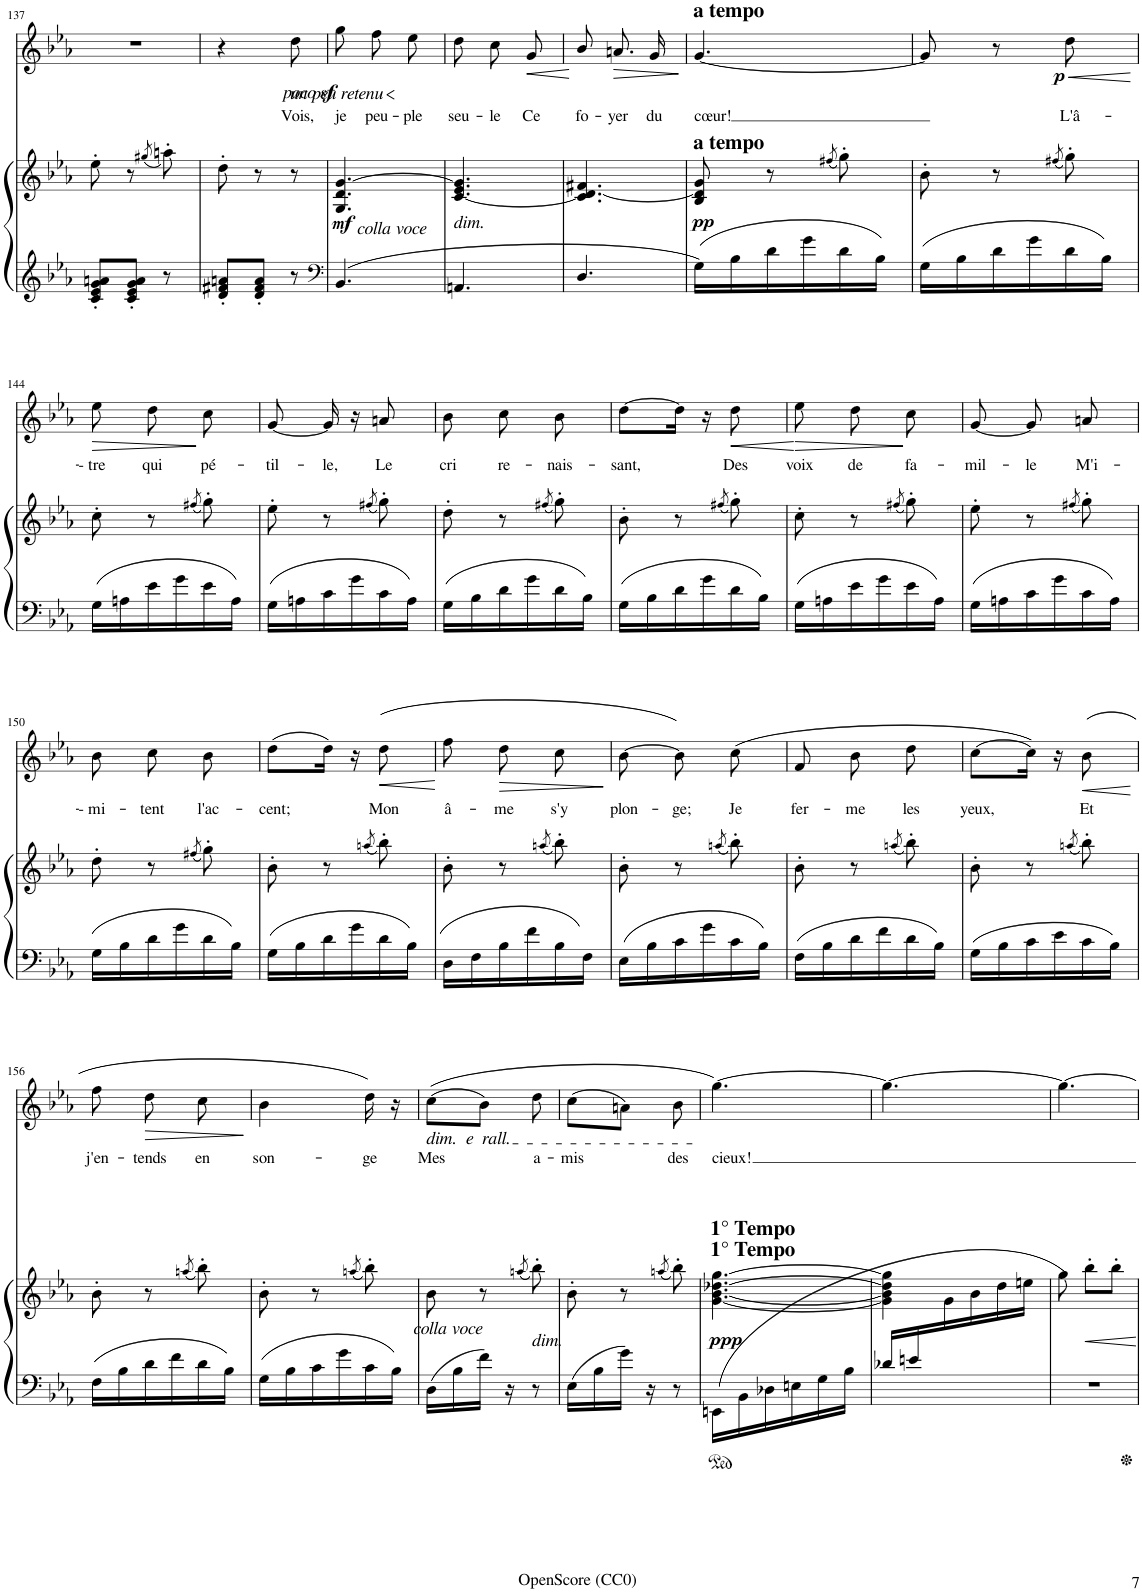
**kern	**kern	**dynam	**kern	**text	**dynam	**kern
*part3	*part3	*part3	*part2	*part2	*part2	*part1
*staff4	*staff3	*staff3/4	*staff2	*staff2	*staff2	*staff1
*I"Piano	*	*	*I"Voice	*	*	*I"Soprano
*I'Pno	*	*	*	*	*	*
!!LO:PB:g=z
*clefG2	*clefG2	*	*clefG2	*	*	*clefG2
*k[b-e-a-]	*k[b-e-a-]	*	*k[b-e-a-]	*	*	*k[]
*M3/8	*M3/8	*	*M3/8	*	*	*M3/8
=137	=137	=137	=137	=137	=137	=137
8c/' 8e-/' 8g/' 8an/'L	8ee-'\	.	4.r	.	.	4.r
8c/' 8e-/' 8g/' 8a/'J	8r	.	.	.	.	.
.	(8qgg#X/	.	.	.	.	.
8r	8aan'\)	.	.	.	.	.
=138	=138	=138	=138	=138	=138	=138
8d/' 8f#X/' 8an/'L	8dd'\	.	4r	.	.	4.r
8d/' 8f#/' 8a/'J	8r	.	.	.	.	.
!	!	!	!LO:TX:b:i:t=un peu retenu	!	!	!
!	!	!	!	!LO:LY:b	!LO:HP:b	!
8r	8r	.	8dd\	Vois,	<	.
.	.	.	.	.	[	.
=139	=139	=139	=139	=139	=139	=139
*clefF4	*	*	*	*	*	*
!	!LO:TX:b:i:t=colla voce	!	!	!	!	!
!	!	!LO:DY:b	!	!LO:LY:b	!LO:DY:b	!
4.BB-/	4.G/ 4.d/ [4.g/	mf	8ggz<\	je	other-dynamics	4.r
!	!	!	!	!LO:LY:b	!	!
.	.	.	8ff\	peu-	.	.
!	!	!	!	!LO:LY:b	!	!
.	.	.	8ee-\	-ple	.	.
=140	=140	=140	=140	=140	=140	=140
!	!LO:TX:b:i:t=dim.	!	!	!	!	!
!	!	!	!	!LO:LY:b	!	!
4.AAn/	[4.c/ 4.e-/ 4.g/]	.	8dd\	seu-	.	4.r
!	!	!	!	!LO:LY:b	!	!
.	.	.	8cc\	-le	.	.
!	!	!	!	!LO:LY:b	!LO:HP:b	!
.	.	.	8g/	Ce	<	.
=141	=141	=141	=141	=141	=141	=141
!	!	!	!	!LO:LY:b	!	!
4.D/	4.c/] [4.d/ 4.f#X/	.	8b-/	fo-	.	4.r
!	!	!	!	!LO:LY:b	!LO:HP:n=1:b	!
.	.	.	8.an/	-yer	[ >	.
!	!	!	!	!LO:LY:b	!	!
.	.	.	16g/	du	.	.
.	.	.	.	.	]	.
=142	=142	=142	=142	=142	=142	=142
!	!	!	!	!	!	!LO:TX:b:B:t=a tempo
!	!	!	!	!	!	!LO:TX:a:B:t=a tempo
!	!	!LO:DY:b	!	!LO:LY:b	!	!
16G\LL	8B-/ 8d/] 8g/	pp	[4.g/	cœur!	.	4.r
16B-\	.	.	.	.	.	.
16d\	8r	.	.	.	.	.
16g\	.	.	.	.	.	.
.	(8qff#X/	.	.	.	.	.
16d\	8gg'\)	.	.	.	.	.
16B-\JJ	.	.	.	.	.	.
=143	=143	=143	=143	=143	=143	=143
16G\LL	8b-'\	.	8g/]	.	.	4.r
16B-\	.	.	.	.	.	.
16d\	8r	.	8r	.	.	.
16g\	.	.	.	.	.	.
.	(8qff#X/	.	.	.	.	.
!	!	!	!	!LO:LY:b	!LO:HP:b	!
!	!	!	!	!	!LO:DY:n=1:b	!
16d\	8gg'\)	.	8dd\	L'â-	< p	.
16B-\JJ	.	.	.	.	.	.
.	.	.	.	.	[	.
!!LO:LB:g=z
=144	=144	=144	=144	=144	=144	=144
!	!	!	!	!LO:LY:b	!LO:HP:b	!
16G\LL	8cc'\	.	8ee-\	-- tre	>	4.r
16An\	.	.	.	.	.	.
!	!	!	!	!LO:LY:b	!	!
16e-\	8r	.	8dd\	qui	.	.
16g\	.	.	.	.	.	.
.	(8qff#X/	.	.	.	.	.
!	!	!	!	!LO:LY:b	!	!
16e-\	8gg'\)	.	8cc\	pé-	]	.
16A\JJ	.	.	.	.	.	.
=145	=145	=145	=145	=145	=145	=145
!	!	!	!	!LO:LY:b	!	!
16G\LL	8ee-'\	.	[8g/	-til-	.	4.r
16An\	.	.	.	.	.	.
!	!	!	!	!LO:LY:b	!	!
16c\	8r	.	16g/]	-le,	.	.
16g\	.	.	16r	.	.	.
.	(8qff#X/	.	.	.	.	.
!	!	!	!	!LO:LY:b	!	!
16c\	8gg'\)	.	8an/	Le	.	.
16A\JJ	.	.	.	.	.	.
=146	=146	=146	=146	=146	=146	=146
!	!	!	!	!LO:LY:b	!	!
16G\LL	8dd'\	.	8b-\	cri	.	4.r
16B-\	.	.	.	.	.	.
!	!	!	!	!LO:LY:b	!	!
16d\	8r	.	8cc\	re-	.	.
16g\	.	.	.	.	.	.
.	(8qff#X/	.	.	.	.	.
!	!	!	!	!LO:LY:b	!	!
16d\	8gg'\)	.	8b-\	-nais-	.	.
16B-\JJ	.	.	.	.	.	.
=147	=147	=147	=147	=147	=147	=147
!	!	!	!	!LO:LY:b	!	!
16G\LL	8b-'\	.	[8dd\L	-sant,	.	4.r
16B-\	.	.	.	.	.	.
16d\	8r	.	16dd\Jk]	.	.	.
16g\	.	.	16r	.	.	.
.	(8qff#X/	.	.	.	.	.
!	!	!	!	!LO:LY:b	!LO:HP:b	!
16d\	8gg'\)	.	8dd\	Des	<	.
16B-\JJ	.	.	.	.	.	.
.	.	.	.	.	[	.
=148	=148	=148	=148	=148	=148	=148
!	!	!	!	!LO:LY:b	!LO:HP:b	!
16G\LL	8cc'\	.	8ee-\	voix	>	4.r
16An\	.	.	.	.	.	.
!	!	!	!	!LO:LY:b	!	!
16e-\	8r	.	8dd\	de	.	.
16g\	.	.	.	.	.	.
.	(8qff#X/	.	.	.	.	.
!	!	!	!	!LO:LY:b	!	!
16e-\	8gg'\)	.	8cc\	fa-	.	.
16A\JJ	.	.	.	.	.	.
.	.	.	.	.	]	.
=149	=149	=149	=149	=149	=149	=149
!	!	!	!	!LO:LY:b	!	!
16G\LL	8ee-'\	.	[8g/	-mil-	.	4.r
16An\	.	.	.	.	.	.
!	!	!	!	!LO:LY:b	!	!
16c\	8r	.	8g/]	-le	.	.
16g\	.	.	.	.	.	.
.	(8qff#X/	.	.	.	.	.
!	!	!	!	!LO:LY:b	!	!
16c\	8gg'\)	.	8an/	M'i-	.	.
16A\JJ	.	.	.	.	.	.
!!LO:LB:g=z
=150	=150	=150	=150	=150	=150	=150
!	!	!	!	!LO:LY:b	!	!
16G\LL	8dd'\	.	8b-\	-- mi-	.	4.r
16B-\	.	.	.	.	.	.
!	!	!	!	!LO:LY:b	!	!
16d\	8r	.	8cc\	-tent	.	.
16g\	.	.	.	.	.	.
.	(8qff#X/	.	.	.	.	.
!	!	!	!	!LO:LY:b	!	!
16d\	8gg'\)	.	8b-\	l'ac-	.	.
16B-\JJ	.	.	.	.	.	.
=151	=151	=151	=151	=151	=151	=151
!	!	!	!	!LO:LY:b	!	!
16G\LL	8b-'\	.	(8dd\L	-cent;	.	4.r
16B-\	.	.	.	.	.	.
16d\	8r	.	16dd\Jk)	.	.	.
16g\	.	.	16r	.	.	.
.	(8qaan/	.	.	.	.	.
!	!	!	!	!LO:LY:b	!LO:HP:b	!
16d\	8bb-'\)	.	(8dd\	Mon	<	.
16B-\JJ	.	.	.	.	.	.
.	.	.	.	.	[	.
=152	=152	=152	=152	=152	=152	=152
!	!	!	!	!LO:LY:b	!	!
16D\LL	8b-'\	.	8ff\	â-	.	4.r
16F\	.	.	.	.	.	.
!	!	!	!	!LO:LY:b	!LO:HP:b	!
16B-\	8r	.	8dd\	-me	>	.
16f\	.	.	.	.	.	.
.	(8qaan/	.	.	.	.	.
!	!	!	!	!LO:LY:b	!	!
16B-\	8bb-'\)	.	8cc\	s'y	.	.
16F\JJ	.	.	.	.	.	.
.	.	.	.	.	]	.
=153	=153	=153	=153	=153	=153	=153
!	!	!	!	!LO:LY:b	!	!
16E-\LL	8b-'\	.	[8b-\	plon-	.	4.r
16B-\	.	.	.	.	.	.
!	!	!	!	!LO:LY:b	!	!
16c\	8r	.	8b-\])	-ge;	.	.
16g\	.	.	.	.	.	.
.	(8qaan/	.	.	.	.	.
!	!	!	!	!LO:LY:b	!	!
16c\	8bb-'\)	.	(8cc\	Je	.	.
16B-\JJ	.	.	.	.	.	.
=154	=154	=154	=154	=154	=154	=154
!	!	!	!	!LO:LY:b	!	!
16F\LL	8b-'\	.	8f/	fer-	.	4.r
16B-\	.	.	.	.	.	.
!	!	!	!	!LO:LY:b	!	!
16d\	8r	.	8b-\	-me	.	.
16f\	.	.	.	.	.	.
.	(8qaan/	.	.	.	.	.
!	!	!	!	!LO:LY:b	!	!
16d\	8bb-'\)	.	8dd\	les	.	.
16B-\JJ	.	.	.	.	.	.
=155	=155	=155	=155	=155	=155	=155
!	!	!	!	!LO:LY:b	!	!
16G\LL	8b-'\	.	[8cc\L	yeux,	.	4.r
16B-\	.	.	.	.	.	.
16c\	8r	.	16cc\Jk])	.	.	.
16e-\	.	.	16r	.	.	.
.	(8qaan/	.	.	.	.	.
!	!	!	!	!LO:LY:b	!LO:HP:b	!
16c\	8bb-'\)	.	(8b-\	Et	<	.
16B-\JJ	.	.	.	.	.	.
.	.	.	.	.	[	.
!!LO:LB:g=z
=156	=156	=156	=156	=156	=156	=156
!	!	!	!	!LO:LY:b	!	!
16F\LL	8b-'\	.	8ff\	j'en-	.	4.r
16B-\	.	.	.	.	.	.
!	!	!	!	!LO:LY:b	!LO:HP:b	!
16d\	8r	.	8dd\	-tends	>	.
16f\	.	.	.	.	.	.
.	(8qaan/	.	.	.	.	.
!	!	!	!	!LO:LY:b	!	!
16d\	8bb-'\)	.	8cc\	en	.	.
16B-\JJ	.	.	.	.	.	.
.	.	.	.	.	]	.
=157	=157	=157	=157	=157	=157	=157
!	!	!	!	!LO:LY:b	!	!
16G\LL	8b-'\	.	4b-\	son-	.	4.r
16B-\	.	.	.	.	.	.
16c\	8r	.	.	.	.	.
16g\	.	.	.	.	.	.
.	(8qaan/	.	.	.	.	.
!	!	!	!	!LO:LY:b	!	!
16c\	8bb-'\)	.	16dd\)	-ge	.	.
16B-\JJ	.	.	16r	.	.	.
=158	=158	=158	=158	=158	=158	=158
!	!	!	!LO:TX:b:i:t=dim.  e  rall.	!	!	!
!	!LO:TX:b:i:t=colla voce	!	!	!	!	!
!	!	!	!	!LO:LY:b	!	!
16D\LL	8b-\	.	((8cc\L	Mes	.	4.r
16B-\	.	.	.	.	.	.
16f\JJ	8r	.	8b-\J)	.	.	.
16r	.	.	.	.	.	.
.	(8qaan/	.	.	.	.	.
!	!LO:TX:b:i:t=dim.	!	!	!	!	!
!	!	!	!	!LO:LY:b	!	!
8r	8bb-'\)	.	8dd\	a-	.	.
=159	=159	=159	=159	=159	=159	=159
!	!	!	!	!LO:LY:b	!	!
16E-\LL	8b-'\	.	(8cc\L	-mis	.	4.r
16B-\	.	.	.	.	.	.
16g\JJ	8r	.	8an\J)	.	.	.
16r	.	.	.	.	.	.
.	(8qaan/	.	.	.	.	.
!	!	!	!	!LO:LY:b	!	!
8r	8bb-'\)	.	8b-\	des	.	.
=160	=160	=160	=160	=160	=160	=160
!	!	!	!	!	!	!LO:TX:b:B:t=1° Tempo
!	!	!	!	!	!	!LO:TX:b:B:t=1° Tempo
!	!	!LO:DY:b	!	!LO:LY:b	!	!
(16EEn\LL	[4.g\ [4.b-\ [4.dd-X\ [4.gg\	ppp	[4.gg\)	cieux!	.	4.r
16BB-\	.	.	.	.	.	.
16D-X\	.	.	.	.	.	.
16En\	.	.	.	.	.	.
16G\	.	.	.	.	.	.
16B-\JJ	.	.	.	.	.	.
=161	=161	=161	=161	=161	=161	=161
*	*^	*	*	*	*	*
16d-X/LL	4g\] 4b-\] 4dd-X\] 4gg\]	8ryy	.	4.gg\_	.	.	4.r
16en/	.	.	.	.	.	.	.
4ryy	.	16g\	.	.	.	.	.
.	.	16b-\	.	.	.	.	.
.	8ryy	16dd-\	.	.	.	.	.
.	.	16een\JJ	.	.	.	.	.
*	*v	*v	*	*	*	*	*
=162	=162	=162	=162	=162	=162	=162
4.r	8gg\)	.	4.gg\_	.	.	4.r
.	8bb-'\L	.	.	.	.	.
.	8bb-'\J	.	.	.	.	.
=	=	=	=	=	=	=
*-	*-	*-	*-	*-	*-	*-
